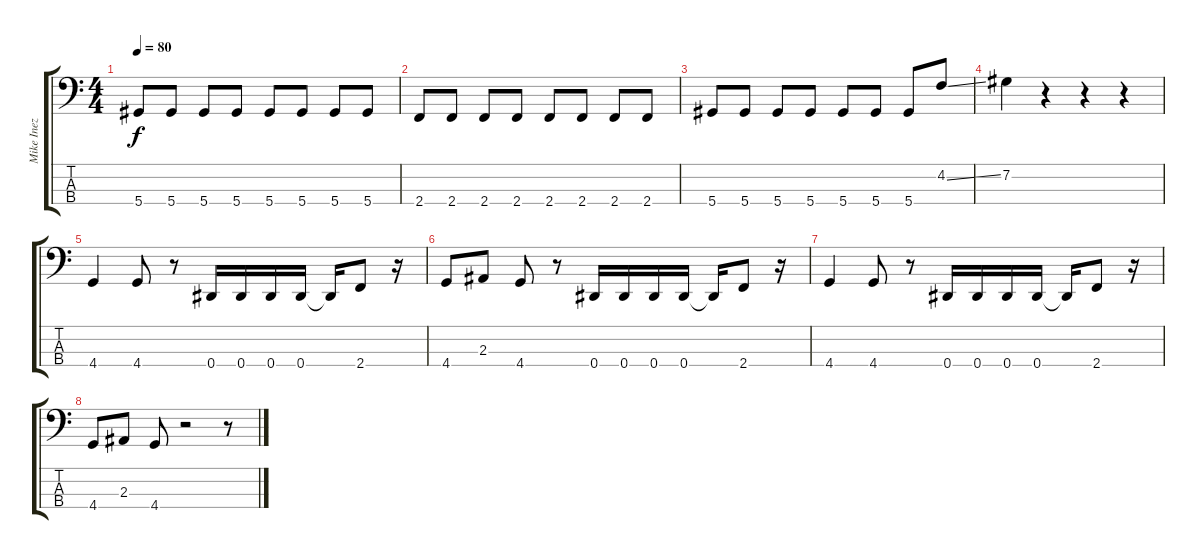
\track ("Mike Inez" "Mike Inez") {instrument acousticbass}
\staff {score tabs}
\tuning (Gb2 Db2 Ab1 Eb1) {hide}
\ts (4 4)
\tempo 80
\clef f4
\ks c
5.4{t}.8{dy f} 5.4.8 5.4.8 5.4.8 5.4.8 5.4.8 5.4.8 5.4.8 |
2.4.8 2.4.8 2.4.8 2.4.8 2.4.8 2.4.8 2.4.8 2.4.8 |
5.4.8 5.4.8 5.4.8 5.4.8 5.4.8 5.4.8 5.4.8 4.2{ss}.8 |
7.2.4 r.4 r.4 r.4 |
4.4.4 4.4.8 r.8 0.4.16 0.4.16 0.4.16 0.4.16 0.4{t}.16 2.4.8 r.16 |
4.4.8 2.3.8 4.4.8 r.8 0.4.16 0.4.16 0.4.16 0.4.16 0.4{t}.16 2.4.8 r.16 |
4.4.4 4.4.8 r.8 0.4.16 0.4.16 0.4.16 0.4.16 0.4{t}.16 2.4.8 r.16 |
4.4.8 2.3.8 4.4.8 r.2 r.8
